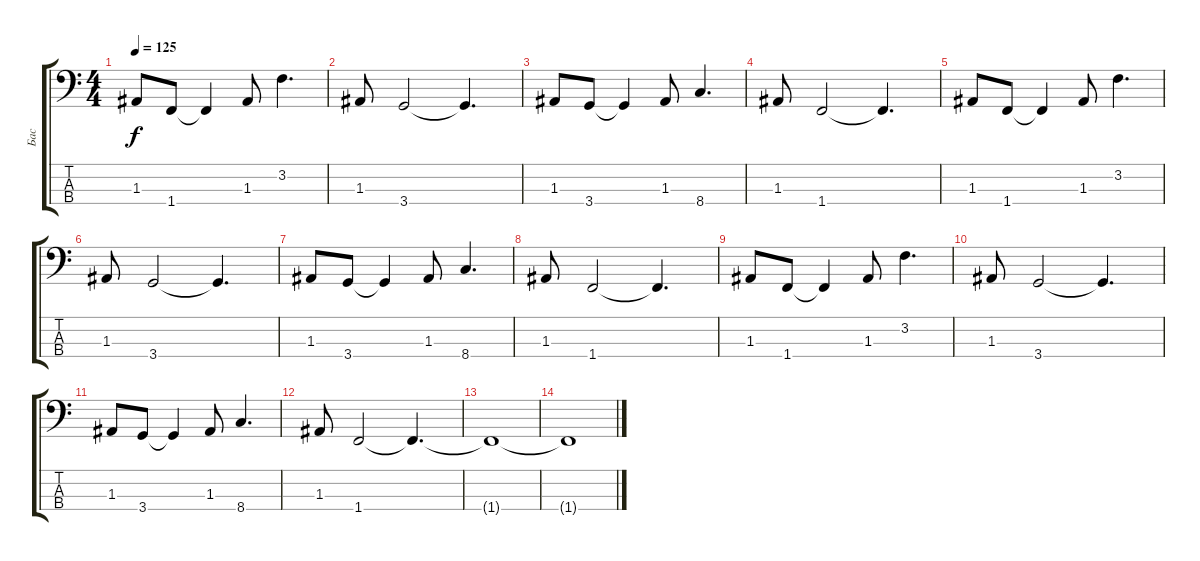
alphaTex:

\track ("Бас" "Бас") {instrument electricbasspick}
\staff {score tabs}
\tuning (G2 D2 A1 E1) {hide}
\ts (4 4)
\tempo 125
\clef f4
\ks c
1.3.8{dy f} 1.4.8 1.4{t}.4 1.3.8 3.2.4{d} |
1.3.8 3.4.2 3.4{t}.4{d} |
1.3.8 3.4.8 3.4{t}.4 1.3.8 8.4.4{d} |
1.3.8 1.4.2 1.4{t}.4{d} |
1.3.8 1.4.8 1.4{t}.4 1.3.8 3.2.4{d} |
1.3.8 3.4.2 3.4{t}.4{d} |
1.3.8 3.4.8 3.4{t}.4 1.3.8 8.4.4{d} |
1.3.8 1.4.2 1.4{t}.4{d} |
1.3.8 1.4.8 1.4{t}.4 1.3.8 3.2.4{d} |
1.3.8 3.4.2 3.4{t}.4{d} |
1.3.8 3.4.8 3.4{t}.4 1.3.8 8.4.4{d} |
1.3.8 1.4.2 1.4{t}.4{d} |
1.4{t}.1 |
1.4{t}.1
